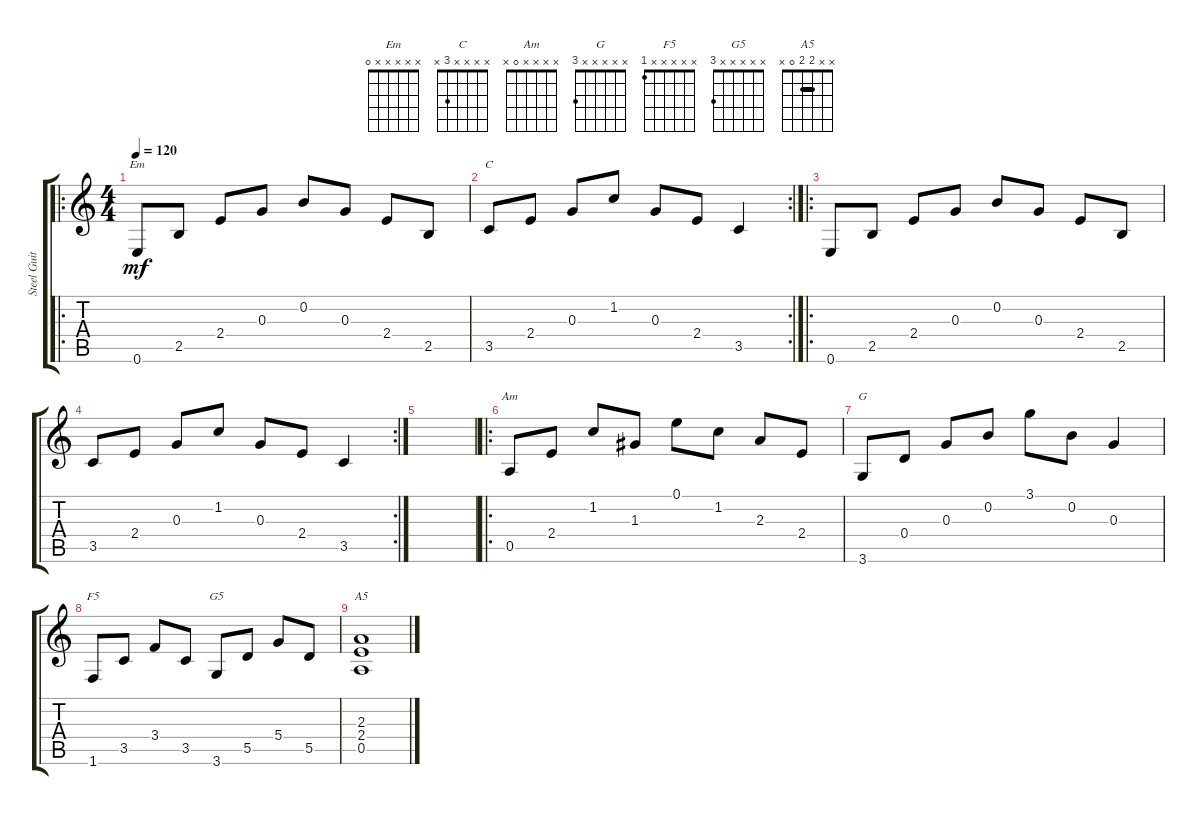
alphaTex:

\track ("Steel Guitar" "Steel Guit") {instrument acousticguitarsteel}
\staff {score tabs}
\tuning (E4 B3 G3 D3 A2 E2) {hide}
\chord ("Em" x x x x x 0)
\chord ("C" x x x x 3 x)
\chord ("Am" x x x x 0 x)
\chord ("G" x x x x x 3)
\chord ("F5" x x x x x 1)
\chord ("G5" x x x x x 3)
\chord ("A5" x x 2 2 0 x) {barre 2}
\ro
\ts (4 4)
\tempo 120
\clef g2
\ks c
0.6.8{ch "Em" dy mf} 2.5.8 2.4.8 0.3.8 0.2.8 0.3.8 2.4.8 2.5.8 |
\rc 2
3.5.8{ch "C"} 2.4.8 0.3.8 1.2.8 0.3.8 2.4.8{txt ""} 3.5.4 |
\ro
0.6.8 2.5.8 2.4.8 0.3.8 0.2.8 0.3.8 2.4.8 2.5.8 |
\rc 2
3.5.8 2.4.8 0.3.8 1.2.8 0.3.8 2.4.8 3.5.4 |
|
\ro
0.5.8{ch "Am"} 2.4.8 1.2.8 1.3.8 0.1.8 1.2.8 2.3.8 2.4.8 |
3.6.8{ch "G"} 0.4.8 0.3.8 0.2.8 3.1.8 0.2.8 0.3.4 |
1.6.8{ch "F5"} 3.5.8 3.4.8 3.5.8 3.6.8{ch "G5"} 5.5.8 5.4.8 5.5.8 |
(2.3 2.4 0.5).1{ch "A5"}
